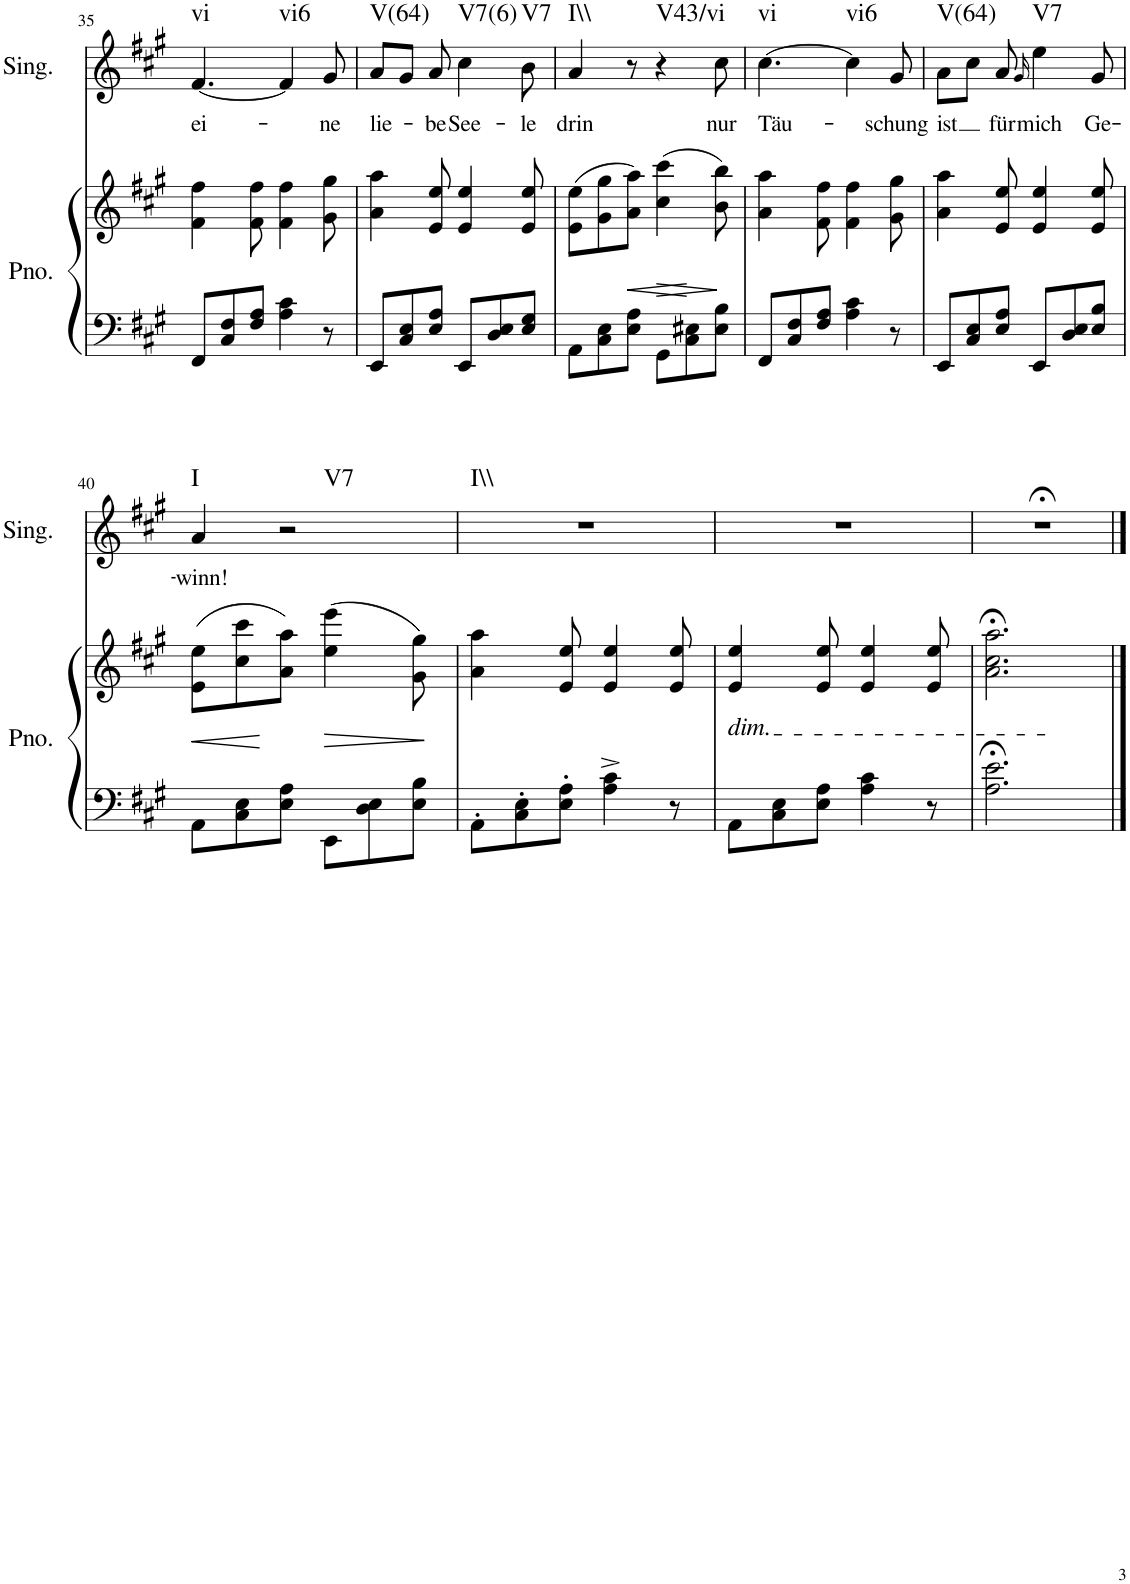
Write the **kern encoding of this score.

**kern	**kern	**dynam	**kern	**text	**harte
*part2	*part2	*part2	*part1	*part1	*part1
*staff3	*staff2	*staff2/3	*staff1	*staff1	*
*I"Pianoforte	*	*	*I"Singstimme	*	*
*I'Pno.	*	*	*I'Sing.	*	*
!!LO:PB:g=z
*clefF4	*clefG2	*	*clefG2	*	*
*k[f#c#g#]	*k[f#c#g#]	*	*k[f#c#g#]	*	*
*M6/8	*M6/8	*	*M6/8	*	*
=35	=35	=35	=35	=35	=35
!	!	!	!	!LO:LY:b	!LO:H:kt=vi
8FF#/L	4f#\ 4ff#\	.	[4.f#/	ei-	N
8C#/ 8F#/	.	.	.	.	.
8F#/ 8A/J	8f#\ 8ff#\	.	.	.	.
!	!	!	!	!	!LO:H:kt=vi6
4A\ 4c#\	4f#\ 4ff#\	.	4f#/]	.	N
!	!	!	!	!LO:LY:b	!
8r	8g#\ 8gg#\	.	8g#/	-ne	.
=36	=36	=36	=36	=36	=36
!	!	!	!	!LO:LY:b	!LO:H:kt=V(64)
8EE/L	4a\ 4aa\	.	8a/L	lie-	N
8C#/ 8E/	.	.	8g#/J	.	.
!	!	!	!	!LO:LY:b	!
8E/ 8A/J	8e/ 8ee/	.	8a/	-be	.
!	!	!	!	!LO:LY:b	!LO:H:kt=V7(6)
8EE/L	4e/ 4ee/	.	4cc#\	See-	N
8D/ 8E/	.	.	.	.	.
!	!	!	!	!LO:LY:b	!LO:H:kt=V7
8E/ 8G#/J	8e/ 8ee/	.	8b\	-le	N
=37	=37	=37	=37	=37	=37
!	!	!	!	!LO:LY:b	!LO:H:kt=I\\
8AA\L	(8e\ 8ee\L	.	4a/	drin	N
8C#\ 8E\	8g#\ 8gg#\	.	.	.	.
!	!	!LO:HP:b	!	!	!
8E\ 8A\J	8a\ 8aa\J)	<	8r	.	.
!	!	!LO:HP:n=1:b	!	!	!LO:H:kt=V43/vi
8GG#\L	(4cc#\ 4ccc#\	[ >	4r	.	N
8C#\ 8E#X\	.	.	.	.	.
!	!	!	!	!LO:LY:b	!
8E#\ 8B\J	8b\ 8bb\)	]	8cc#\	nur	.
=38	=38	=38	=38	=38	=38
!	!	!	!	!LO:LY:b	!LO:H:kt=vi
8FF#/L	4a\ 4aa\	.	[4.cc#\	Täu-	N
8C#/ 8F#/	.	.	.	.	.
8F#/ 8A/J	8f#\ 8ff#\	.	.	.	.
!	!	!	!	!	!LO:H:kt=vi6
4A\ 4c#\	4f#\ 4ff#\	.	4cc#\]	.	N
!	!	!	!	!LO:LY:b	!
8r	8g#\ 8gg#\	.	8g#/	-schung	.
=39	=39	=39	=39	=39	=39
!	!	!	!	!LO:LY:b	!LO:H:kt=V(64)
8EE/L	4a\ 4aa\	.	8a\L	ist	N
8C#/ 8E/	.	.	8cc#\J	.	.
!	!	!	!	!LO:LY:b	!
8E/ 8A/J	8e/ 8ee/	.	8a/	für	.
.	.	.	16qg#/	.	.
!	!	!	!	!LO:LY:b	!LO:H:kt=V7
8EE/L	4e/ 4ee/	.	4ee\	mich	N
8D/ 8E/	.	.	.	.	.
!	!	!	!	!LO:LY:b	!
8E/ 8B/J	8e/ 8ee/	.	8g#/	Ge-	.
!!LO:LB:g=z
=40	=40	=40	=40	=40	=40
!	!	!LO:HP:b	!	!LO:LY:b	!LO:H:kt=I
8AA\L	(8e\ 8ee\L	<	4a/	-winn!	N
8C#\ 8E\	8cc#\ 8ccc#\	[	.	.	.
!	!	!	!	!	!LO:H:kt=V7
8E\ 8A\J	8a\ 8aa\J)	.	2r	.	N
!	!	!LO:HP:b	!	!	!
8EE\L	(4ee\ 4eee\	>	.	.	.
8D\ 8E\	.	.	.	.	.
8E\ 8B\J	8g#\ 8gg#\)	]	.	.	.
=41	=41	=41	=41	=41	=41
!	!	!	!	!	!LO:H:kt=I\\
8AA'\L	4a\ 4aa\	.	2.r	.	N
8C#\' 8E\'	.	.	.	.	.
8E\' 8A\'J	8e/ 8ee/	.	.	.	.
4A\^ 4c#\^	4e/ 4ee/	.	.	.	.
8r	8e/ 8ee/	.	.	.	.
=42	=42	=42	=42	=42	=42
!	!LO:TX:b:i:t=dim.	!	!	!	!
8AA\L	4e/ 4ee/	.	2.r	.	.
8C#\ 8E\	.	.	.	.	.
8E\ 8A\J	8e/ 8ee/	.	.	.	.
4A\ 4c#\	4e/ 4ee/	.	.	.	.
8r	8e/ 8ee/	.	.	.	.
=43	=43	=43	=43	=43	=43
2.A\;< 2.e\;<	2.a\;< 2.cc#\;< 2.aa\;<	.	2.r;<	.	.
==	==	==	==	==	==
*-	*-	*-	*-	*-	*-
